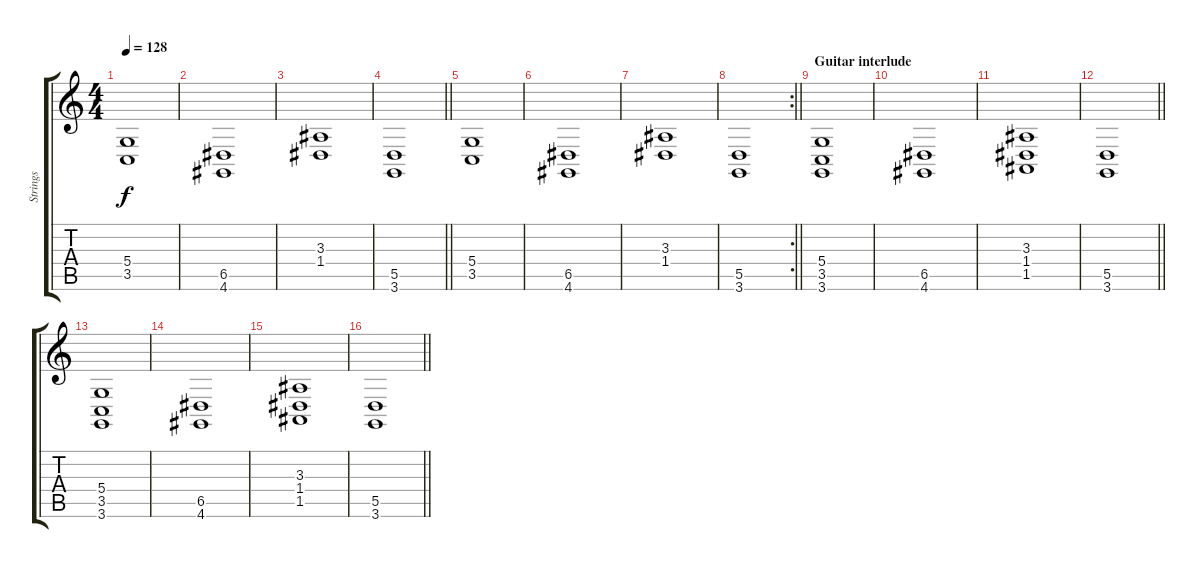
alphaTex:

\track ("Strings" "Strings") {instrument stringensemble1}
\staff {score tabs}
\tuning (E4 B3 G3 D3 A2 E2) {hide}
\ts (4 4)
\tempo 128
\clef g2
\ks c
(5.4 3.5).1{dy f} |
(6.5 4.6).1 |
(3.3 1.4).1 |
\barLineRight lightlight
(5.5 3.6).1 |
(5.4 3.5).1 |
(6.5 4.6).1 |
(3.3 1.4).1 |
\rc 2
\barLineRight lightlight
(5.5 3.6).1 |
\section ("" "Guitar interlude")
(5.4 3.5 3.6).1 |
(6.5 4.6).1 |
(3.3 1.4 1.5).1 |
\barLineRight lightlight
(5.5 3.6).1 |
(5.4 3.5 3.6).1 |
(6.5 4.6).1 |
(3.3 1.4 1.5).1 |
\barLineRight lightlight
(5.5 3.6).1
